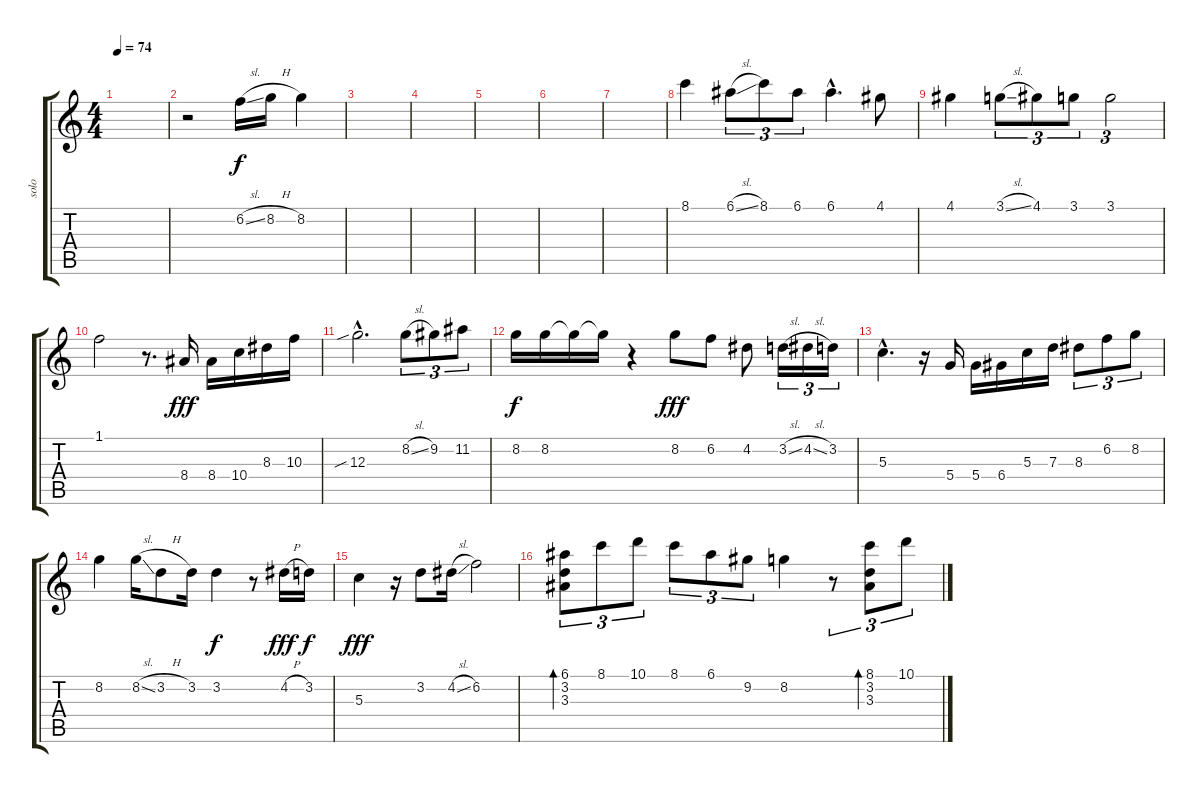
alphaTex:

\track ("solo" "solo") {instrument acousticguitarnylon}
\staff {score tabs}
\tuning (E4 B3 G3 D3 A2 E2) {hide}
\ts (4 4)
\tempo 74
\clef g2
\ks c
|
r.2 6.2{sl}.16 8.2{h}.16 8.2.4 |
|
|
|
|
|
8.1.4{dy f} 6.1{sl}.8{tu (3 2)} 8.1.8{tu (3 2)} 6.1.8{tu (3 2)} 6.1{hac}.4{d} 4.1.8 |
4.1.4 3.1{sl}.8{tu (3 2)} 4.1.8{tu (3 2)} 3.1.8{tu (3 2)} 3.1.2{tu (3 2)} |
1.1.2 r.8{d} 8.4.16{dy fff} 8.4.16 10.4.16 8.3.16 10.3.16 |
12.3{sib hac}.2{d} 8.2{sl}.8{tu (3 2)} 9.2.8{tu (3 2)} 11.2.8{tu (3 2)} |
8.2.16{dy f} 8.2.16 8.2{t}.16 8.2{t}.16 r.4 8.2.8{dy fff} 6.2.8 4.2.8 3.2{sl}.16{tu (3 2)} 4.2{sl}.16{tu (3 2)} 3.2.16{tu (3 2)} |
5.3{hac}.4{d} r.16 5.4.16 5.4.16 6.4.16 5.3.16 7.3.16 8.3.8{tu (3 2)} 6.2.8{tu (3 2)} 8.2.8{tu (3 2)} |
8.2.4 8.2{sl}.16 3.2{h}.8 3.2.16 3.2.4{dy f} r.8 4.2{h}.16{dy fff} 3.2.16{dy f} |
5.3.4{dy fff} r.16 3.2.8 4.2{sl}.16 6.2.2 |
(6.1 3.2 3.3).8{tu (3 2) bd 480} 8.1.8{tu (3 2)} 10.1.8{tu (3 2)} 8.1.8{tu (3 2)} 6.1.8{tu (3 2)} 9.2.8{tu (3 2)} 8.2.4 r.8{tu (3 2)} (8.1 3.2 3.3).8{tu (3 2) bd 120} 10.1.8{tu (3 2)}
